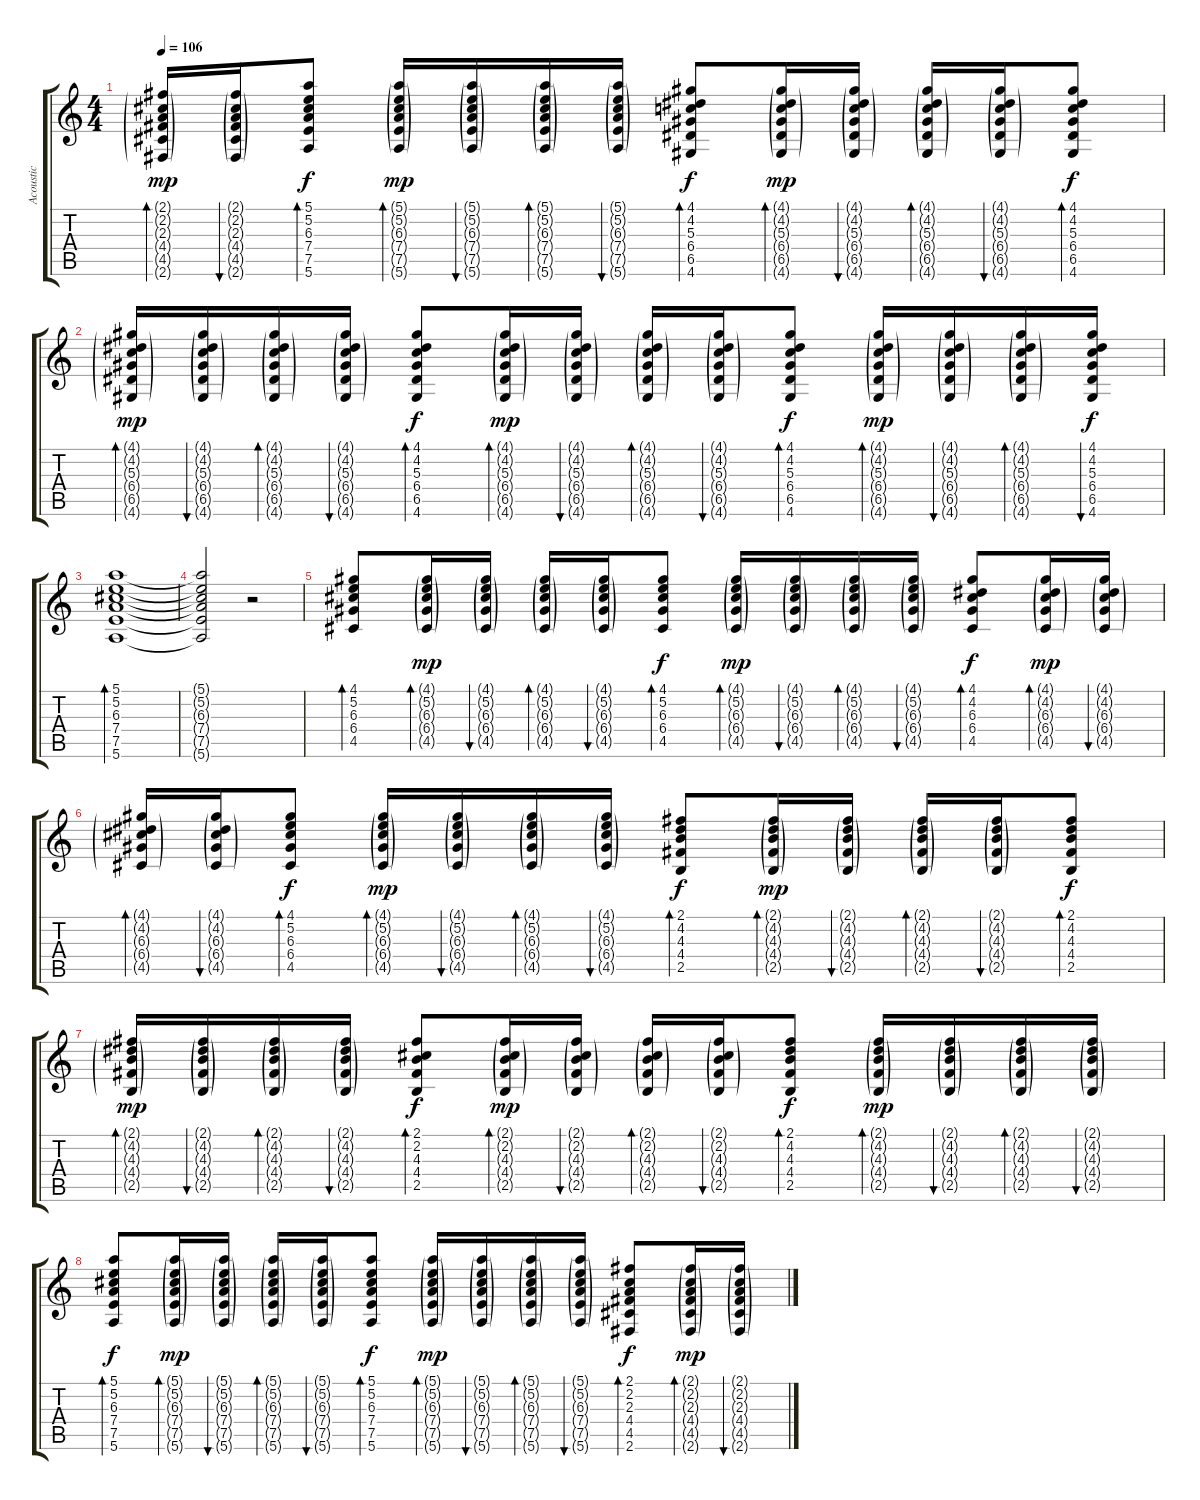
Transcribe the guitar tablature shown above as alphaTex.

\track ("Acoustic" "Acoustic") {instrument acousticguitarsteel}
\staff {score tabs}
\tuning (E4 B3 G3 D3 A2 E2) {hide}
\ts (4 4)
\tempo 106
\clef g2
\ks c
(2.1{g} 2.2{g} 2.3{g} 4.4{g} 4.5{g} 2.6{g}).16{bd 60 dy mp} (2.1{g} 2.2{g} 2.3{g} 4.4{g} 4.5{g} 2.6{g}).16{bu 60} (5.1 5.2 6.3 7.4 7.5 5.6).8{bd 60 dy f} (5.1{g} 5.2{g} 6.3{g} 7.4{g} 7.5{g} 5.6{g}).16{bd 60 dy mp} (5.1{g} 5.2{g} 6.3{g} 7.4{g} 7.5{g} 5.6{g}).16{bu 60} (5.1{g} 5.2{g} 6.3{g} 7.4{g} 7.5{g} 5.6{g}).16{bd 60} (5.1{g} 5.2{g} 6.3{g} 7.4{g} 7.5{g} 5.6{g}).16{bu 60} (4.1 4.2 5.3 6.4 6.5 4.6).8{bd 60 dy f} (4.1{g} 4.2{g} 5.3{g} 6.4{g} 6.5{g} 4.6{g}).16{bd 60 dy mp} (4.1{g} 4.2{g} 5.3{g} 6.4{g} 6.5{g} 4.6{g}).16{bu 60} (4.1{g} 4.2{g} 5.3{g} 6.4{g} 6.5{g} 4.6{g}).16{bd 60} (4.1{g} 4.2{g} 5.3{g} 6.4{g} 6.5{g} 4.6{g}).16{bu 60} (4.1 4.2 5.3 6.4 6.5 4.6).8{bd 60 dy f} |
(4.1{g} 4.2{g} 5.3{g} 6.4{g} 6.5{g} 4.6{g}).16{bd 60 dy mp} (4.1{g} 4.2{g} 5.3{g} 6.4{g} 6.5{g} 4.6{g}).16{bu 60} (4.1{g} 4.2{g} 5.3{g} 6.4{g} 6.5{g} 4.6{g}).16{bd 60} (4.1{g} 4.2{g} 5.3{g} 6.4{g} 6.5{g} 4.6{g}).16{bu 60} (4.1 4.2 5.3 6.4 6.5 4.6).8{bd 60 dy f} (4.1{g} 4.2{g} 5.3{g} 6.4{g} 6.5{g} 4.6{g}).16{bd 60 dy mp} (4.1{g} 4.2{g} 5.3{g} 6.4{g} 6.5{g} 4.6{g}).16{bu 60} (4.1{g} 4.2{g} 5.3{g} 6.4{g} 6.5{g} 4.6{g}).16{bd 60} (4.1{g} 4.2{g} 5.3{g} 6.4{g} 6.5{g} 4.6{g}).16{bu 60} (4.1 4.2 5.3 6.4 6.5 4.6).8{bd 60 dy f} (4.1{g} 4.2{g} 5.3{g} 6.4{g} 6.5{g} 4.6{g}).16{bd 60 dy mp} (4.1{g} 4.2{g} 5.3{g} 6.4{g} 6.5{g} 4.6{g}).16{bu 60} (4.1{g} 4.2{g} 5.3{g} 6.4{g} 6.5{g} 4.6{g}).16{bd 60} (4.1 4.2 5.3 6.4 6.5 4.6).16{bu 60 dy f} |
(5.1 5.2 6.3 7.4 7.5 5.6).1{bd 60} |
(5.1{t} 5.2{t} 6.3{t} 7.4{t} 7.5{t} 5.6{t}).2 r.2 |
(4.1 5.2 6.3 6.4 4.5).8{bd 60} (4.1{g} 5.2{g} 6.3{g} 6.4{g} 4.5{g}).16{bd 60 dy mp} (4.1{g} 5.2{g} 6.3{g} 6.4{g} 4.5{g}).16{bu 60} (4.1{g} 5.2{g} 6.3{g} 6.4{g} 4.5{g}).16{bd 60} (4.1{g} 5.2{g} 6.3{g} 6.4{g} 4.5{g}).16{bu 60} (4.1 5.2 6.3 6.4 4.5).8{bd 60 dy f} (4.1{g} 5.2{g} 6.3{g} 6.4{g} 4.5{g}).16{bd 60 dy mp} (4.1{g} 5.2{g} 6.3{g} 6.4{g} 4.5{g}).16{bu 60} (4.1{g} 5.2{g} 6.3{g} 6.4{g} 4.5{g}).16{bd 60} (4.1{g} 5.2{g} 6.3{g} 6.4{g} 4.5{g}).16{bu 60} (4.1 4.2 6.3 6.4 4.5).8{bd 60 dy f} (4.1{g} 4.2{g} 6.3{g} 6.4{g} 4.5{g}).16{bd 60 dy mp} (4.1{g} 4.2{g} 6.3{g} 6.4{g} 4.5{g}).16{bu 60} |
(4.1{g} 4.2{g} 6.3{g} 6.4{g} 4.5{g}).16{bd 60} (4.1{g} 4.2{g} 6.3{g} 6.4{g} 4.5{g}).16{bu 60} (4.1 5.2 6.3 6.4 4.5).8{bd 60 dy f} (4.1{g} 5.2{g} 6.3{g} 6.4{g} 4.5{g}).16{bd 60 dy mp} (4.1{g} 5.2{g} 6.3{g} 6.4{g} 4.5{g}).16{bu 60} (4.1{g} 5.2{g} 6.3{g} 6.4{g} 4.5{g}).16{bd 60} (4.1{g} 5.2{g} 6.3{g} 6.4{g} 4.5{g}).16{bu 60} (2.1 4.2 4.3 4.4 2.5).8{bd 60 dy f} (2.1{g} 4.2{g} 4.3{g} 4.4{g} 2.5{g}).16{bd 60 dy mp} (2.1{g} 4.2{g} 4.3{g} 4.4{g} 2.5{g}).16{bu 60} (2.1{g} 4.2{g} 4.3{g} 4.4{g} 2.5{g}).16{bd 60} (2.1{g} 4.2{g} 4.3{g} 4.4{g} 2.5{g}).16{bu 60} (2.1 4.2 4.3 4.4 2.5).8{bd 60 dy f} |
(2.1{g} 4.2{g} 4.3{g} 4.4{g} 2.5{g}).16{bd 60 dy mp} (2.1{g} 4.2{g} 4.3{g} 4.4{g} 2.5{g}).16{bu 60} (2.1{g} 4.2{g} 4.3{g} 4.4{g} 2.5{g}).16{bd 60} (2.1{g} 4.2{g} 4.3{g} 4.4{g} 2.5{g}).16{bu 60} (2.1 2.2 4.3 4.4 2.5).8{bd 60 dy f} (2.1{g} 2.2{g} 4.3{g} 4.4{g} 2.5{g}).16{bd 60 dy mp} (2.1{g} 2.2{g} 4.3{g} 4.4{g} 2.5{g}).16{bu 60} (2.1{g} 2.2{g} 4.3{g} 4.4{g} 2.5{g}).16{bd 60} (2.1{g} 2.2{g} 4.3{g} 4.4{g} 2.5{g}).16{bu 60} (2.1 4.2 4.3 4.4 2.5).8{bd 60 dy f} (2.1{g} 4.2{g} 4.3{g} 4.4{g} 2.5{g}).16{bd 60 dy mp} (2.1{g} 4.2{g} 4.3{g} 4.4{g} 2.5{g}).16{bu 60} (2.1{g} 4.2{g} 4.3{g} 4.4{g} 2.5{g}).16{bd 60} (2.1{g} 4.2{g} 4.3{g} 4.4{g} 2.5{g}).16{bu 60} |
(5.1 5.2 6.3 7.4 7.5 5.6).8{bd 60 dy f} (5.1{g} 5.2{g} 6.3{g} 7.4{g} 7.5{g} 5.6{g}).16{bd 60 dy mp} (5.1{g} 5.2{g} 6.3{g} 7.4{g} 7.5{g} 5.6{g}).16{bu 60} (5.1{g} 5.2{g} 6.3{g} 7.4{g} 7.5{g} 5.6{g}).16{bd 60} (5.1{g} 5.2{g} 6.3{g} 7.4{g} 7.5{g} 5.6{g}).16{bu 60} (5.1 5.2 6.3 7.4 7.5 5.6).8{bd 60 dy f} (5.1{g} 5.2{g} 6.3{g} 7.4{g} 7.5{g} 5.6{g}).16{bd 60 dy mp} (5.1{g} 5.2{g} 6.3{g} 7.4{g} 7.5{g} 5.6{g}).16{bu 60} (5.1{g} 5.2{g} 6.3{g} 7.4{g} 7.5{g} 5.6{g}).16{bd 60} (5.1{g} 5.2{g} 6.3{g} 7.4{g} 7.5{g} 5.6{g}).16{bu 60} (2.1 2.2 2.3 4.4 4.5 2.6).8{bd 60 dy f} (2.1{g} 2.2{g} 2.3{g} 4.4{g} 4.5{g} 2.6{g}).16{bd 60 dy mp} (2.1{g} 2.2{g} 2.3{g} 4.4{g} 4.5{g} 2.6{g}).16{bu 60}
